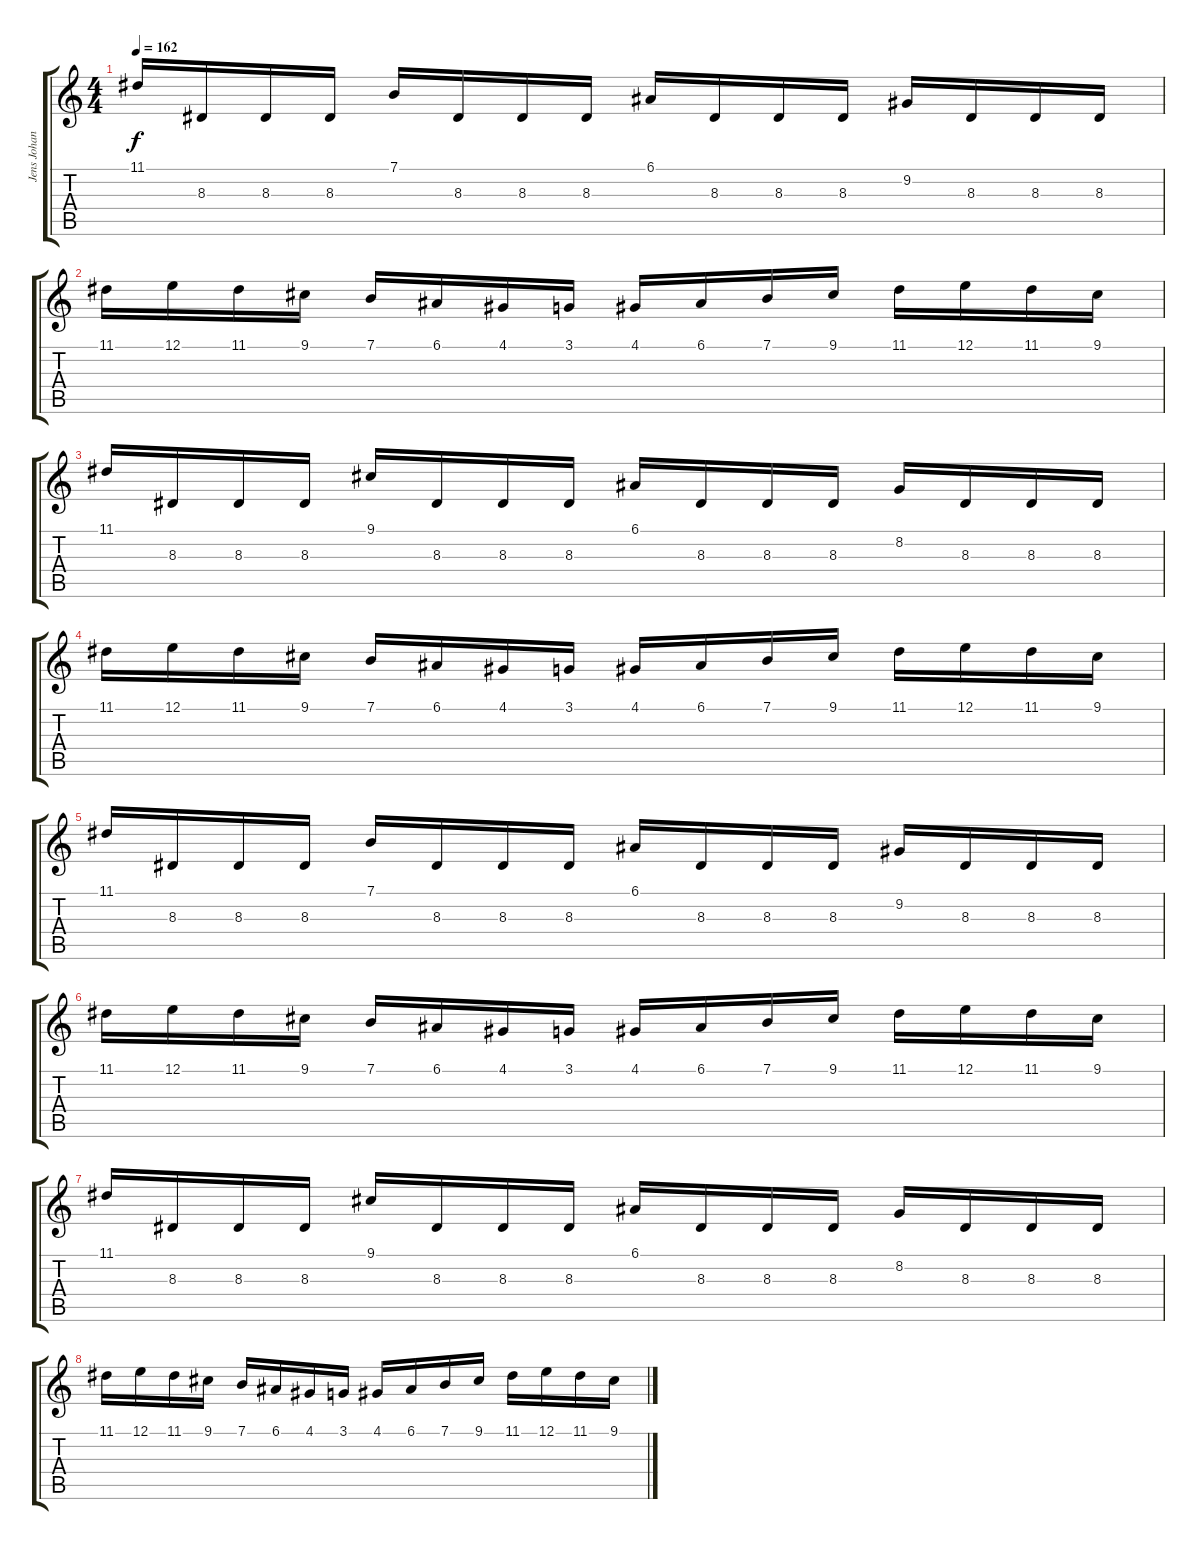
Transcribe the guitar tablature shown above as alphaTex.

\track ("Jens Johansson" "Jens Johan") {instrument harpsichord}
\staff {score tabs}
\tuning (E4 B3 G3 D3 A2 E2) {hide}
\ts (4 4)
\tempo 162
\clef g2
\ks c
11.1.16{dy f} 8.3.16 8.3.16 8.3.16 7.1.16 8.3.16 8.3.16 8.3.16 6.1.16 8.3.16 8.3.16 8.3.16 9.2.16 8.3.16 8.3.16 8.3.16 |
11.1.16 12.1.16 11.1.16 9.1.16 7.1.16 6.1.16 4.1.16 3.1.16 4.1.16 6.1.16 7.1.16 9.1.16 11.1.16 12.1.16 11.1.16 9.1.16 |
11.1.16 8.3.16 8.3.16 8.3.16 9.1.16 8.3.16 8.3.16 8.3.16 6.1.16 8.3.16 8.3.16 8.3.16 8.2.16 8.3.16 8.3.16 8.3.16 |
11.1.16 12.1.16 11.1.16 9.1.16 7.1.16 6.1.16 4.1.16 3.1.16 4.1.16 6.1.16 7.1.16 9.1.16 11.1.16 12.1.16 11.1.16 9.1.16 |
11.1.16 8.3.16 8.3.16 8.3.16 7.1.16 8.3.16 8.3.16 8.3.16 6.1.16 8.3.16 8.3.16 8.3.16 9.2.16 8.3.16 8.3.16 8.3.16 |
11.1.16 12.1.16 11.1.16 9.1.16 7.1.16 6.1.16 4.1.16 3.1.16 4.1.16 6.1.16 7.1.16 9.1.16 11.1.16 12.1.16 11.1.16 9.1.16 |
11.1.16 8.3.16 8.3.16 8.3.16 9.1.16 8.3.16 8.3.16 8.3.16 6.1.16 8.3.16 8.3.16 8.3.16 8.2.16 8.3.16 8.3.16 8.3.16 |
11.1.16 12.1.16 11.1.16 9.1.16 7.1.16 6.1.16 4.1.16 3.1.16 4.1.16 6.1.16 7.1.16 9.1.16 11.1.16 12.1.16 11.1.16 9.1.16
